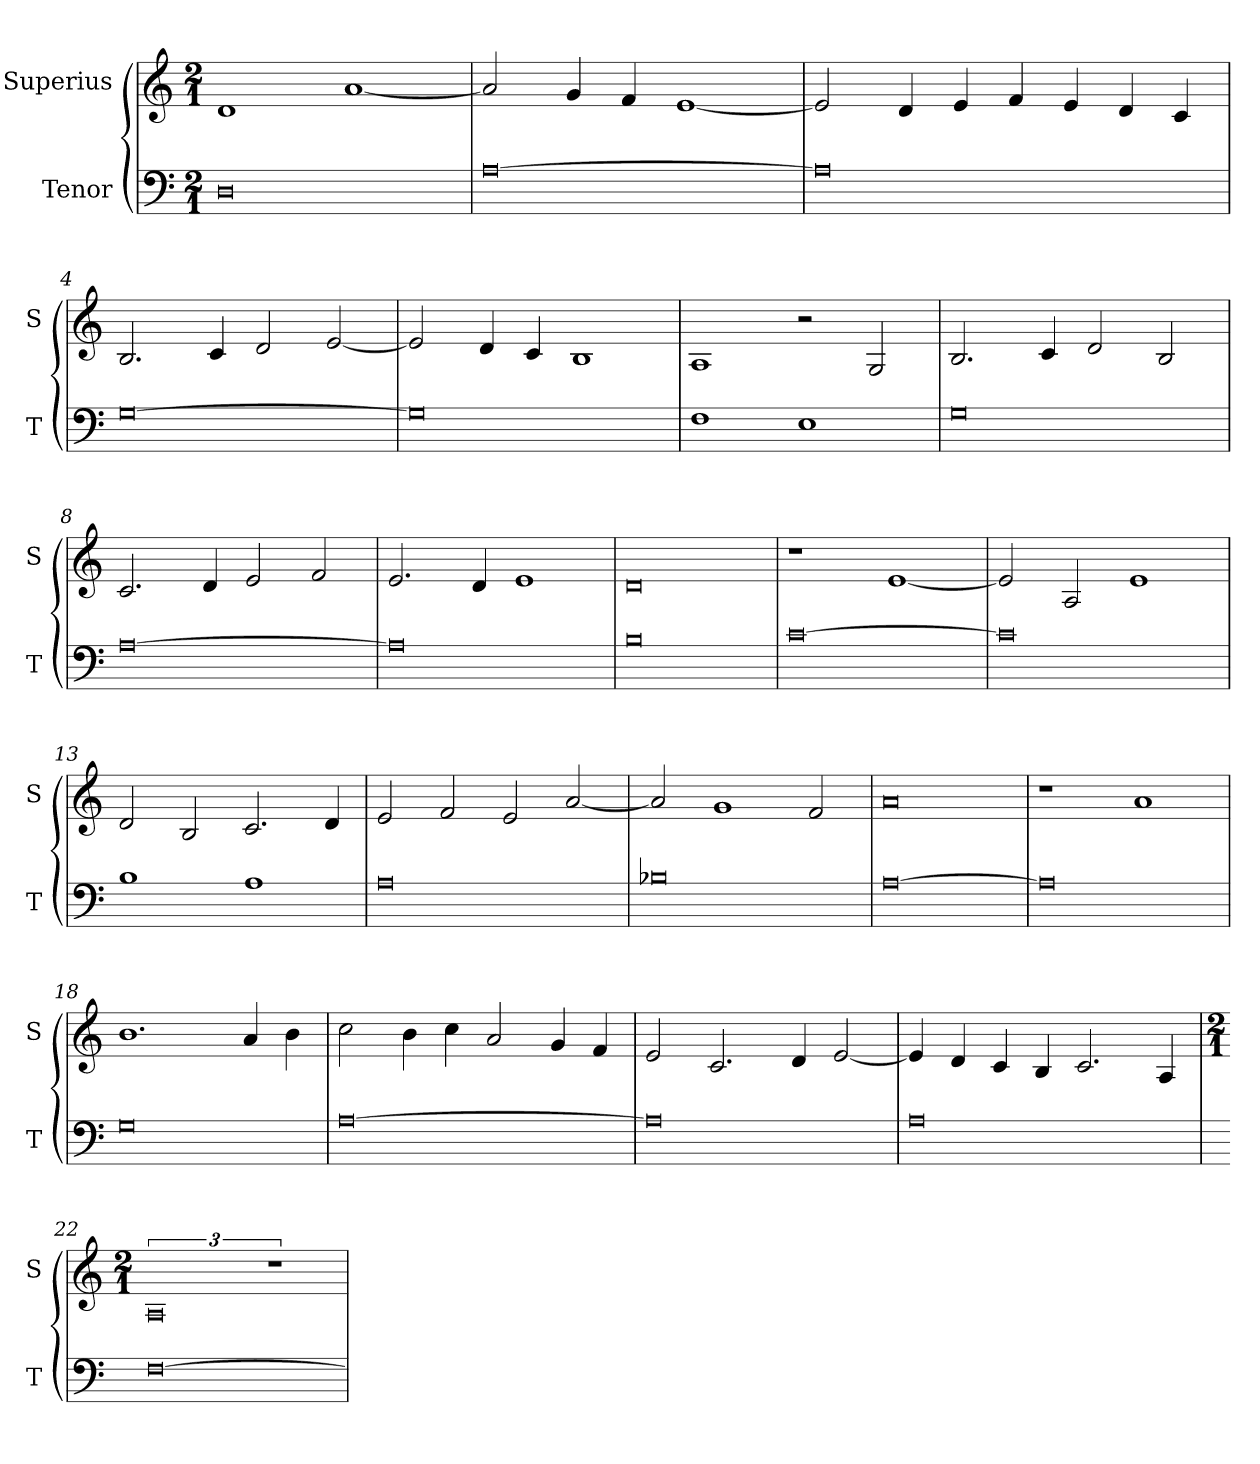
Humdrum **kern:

**kern	**kern
*part2	*part1
*staff2	*staff1
*I"Tenor	*I"Superius
*I'T	*I'S
*clefF4	*clefG2
*k[]	*k[]
*M2/1	*M2/1
=1	=1
0D	1d
.	[1a
=2	=2
[0A	2a/]
.	4g/
.	4f/
.	[1e
=3	=3
0A]	2e/]
.	4d/
.	4e/
.	4f/
.	4e/
.	4d/
.	4c/
=4	=4
[0G	2.B/
.	4c/
.	2d/
.	[2e/
=5	=5
0G]	2e/]
.	4d/
.	4c/
.	1B
=6	=6
1F	1A
1E	2r
.	2G/
=7	=7
0G	2.B/
.	4c/
.	2d/
.	2B/
=8	=8
[0A	2.c/
.	4d/
.	2e/
.	2f/
=9	=9
0A]	2.e/
.	4d/
.	1e
=10	=10
0B	0d
=11	=11
[0c	1r
.	[1e
=12	=12
0c]	2e/]
.	2A/
.	1e
=13	=13
1B	2d/
.	2B/
1A	2.c/
.	4d/
=14	=14
0A	2e/
.	2f/
.	2e/
.	[2a/
=15	=15
0B-X	2a/]
.	1g
.	2f/
=16	=16
[0A	0a
=17	=17
0A]	1r
.	1a
=18	=18
0G	1.b
.	4a/
.	4b\
=19	=19
[0A	2cc\
.	4b\
.	4cc\
.	2a/
.	4g/
.	4f/
=20	=20
0A]	2e/
.	2.c/
.	4d/
.	[2e/
=21	=21
0A	4e/]
.	4d/
.	4c/
.	4B/
.	2.c/
.	4A/
=22	=22
*	*M2/1
[0F	3%4A
.	3%2r
=	=
*-	*-
